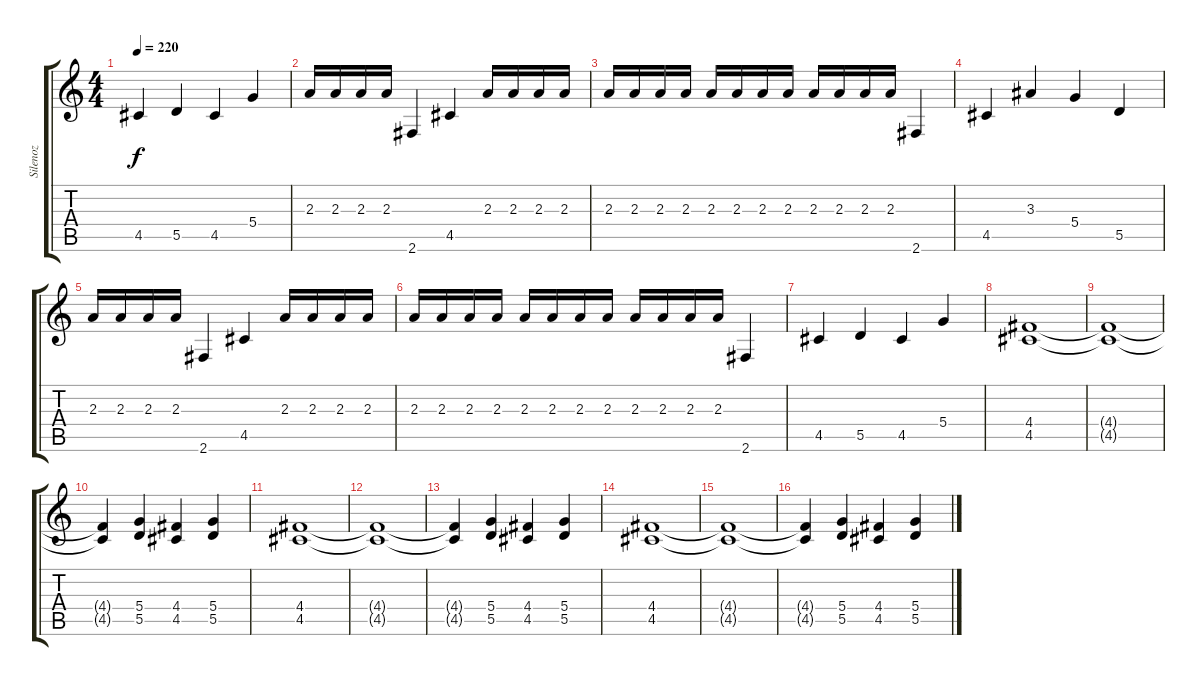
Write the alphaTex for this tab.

\track ("Silenoz" "Silenoz") {instrument distortionguitar}
\staff {score tabs}
\tuning (E4 B3 G3 D3 A2 E2) {hide}
\ts (4 4)
\tempo 220
\clef g2
\ks c
4.5.4{dy f} 5.5.4 4.5.4 5.4.4 |
2.3.16 2.3.16 2.3.16 2.3.16 2.6.4 4.5.4 2.3.16 2.3.16 2.3.16 2.3.16 |
2.3.16 2.3.16 2.3.16 2.3.16 2.3.16 2.3.16 2.3.16 2.3.16 2.3.16 2.3.16 2.3.16 2.3.16 2.6.4 |
4.5.4 3.3.4 5.4.4 5.5.4 |
2.3.16 2.3.16 2.3.16 2.3.16 2.6.4 4.5.4 2.3.16 2.3.16 2.3.16 2.3.16 |
2.3.16 2.3.16 2.3.16 2.3.16 2.3.16 2.3.16 2.3.16 2.3.16 2.3.16 2.3.16 2.3.16 2.3.16 2.6.4 |
4.5.4 5.5.4 4.5.4 5.4.4 |
(4.4 4.5).1 |
(4.4{t} 4.5{t}).1 |
(4.4{t} 4.5{t}).4 (5.4 5.5).4 (4.4 4.5).4 (5.4 5.5).4 |
(4.4 4.5).1 |
(4.4{t} 4.5{t}).1 |
(4.4{t} 4.5{t}).4 (5.4 5.5).4 (4.4 4.5).4 (5.4 5.5).4 |
(4.4 4.5).1 |
(4.4{t} 4.5{t}).1 |
(4.4{t} 4.5{t}).4 (5.4 5.5).4 (4.4 4.5).4 (5.4 5.5).4
